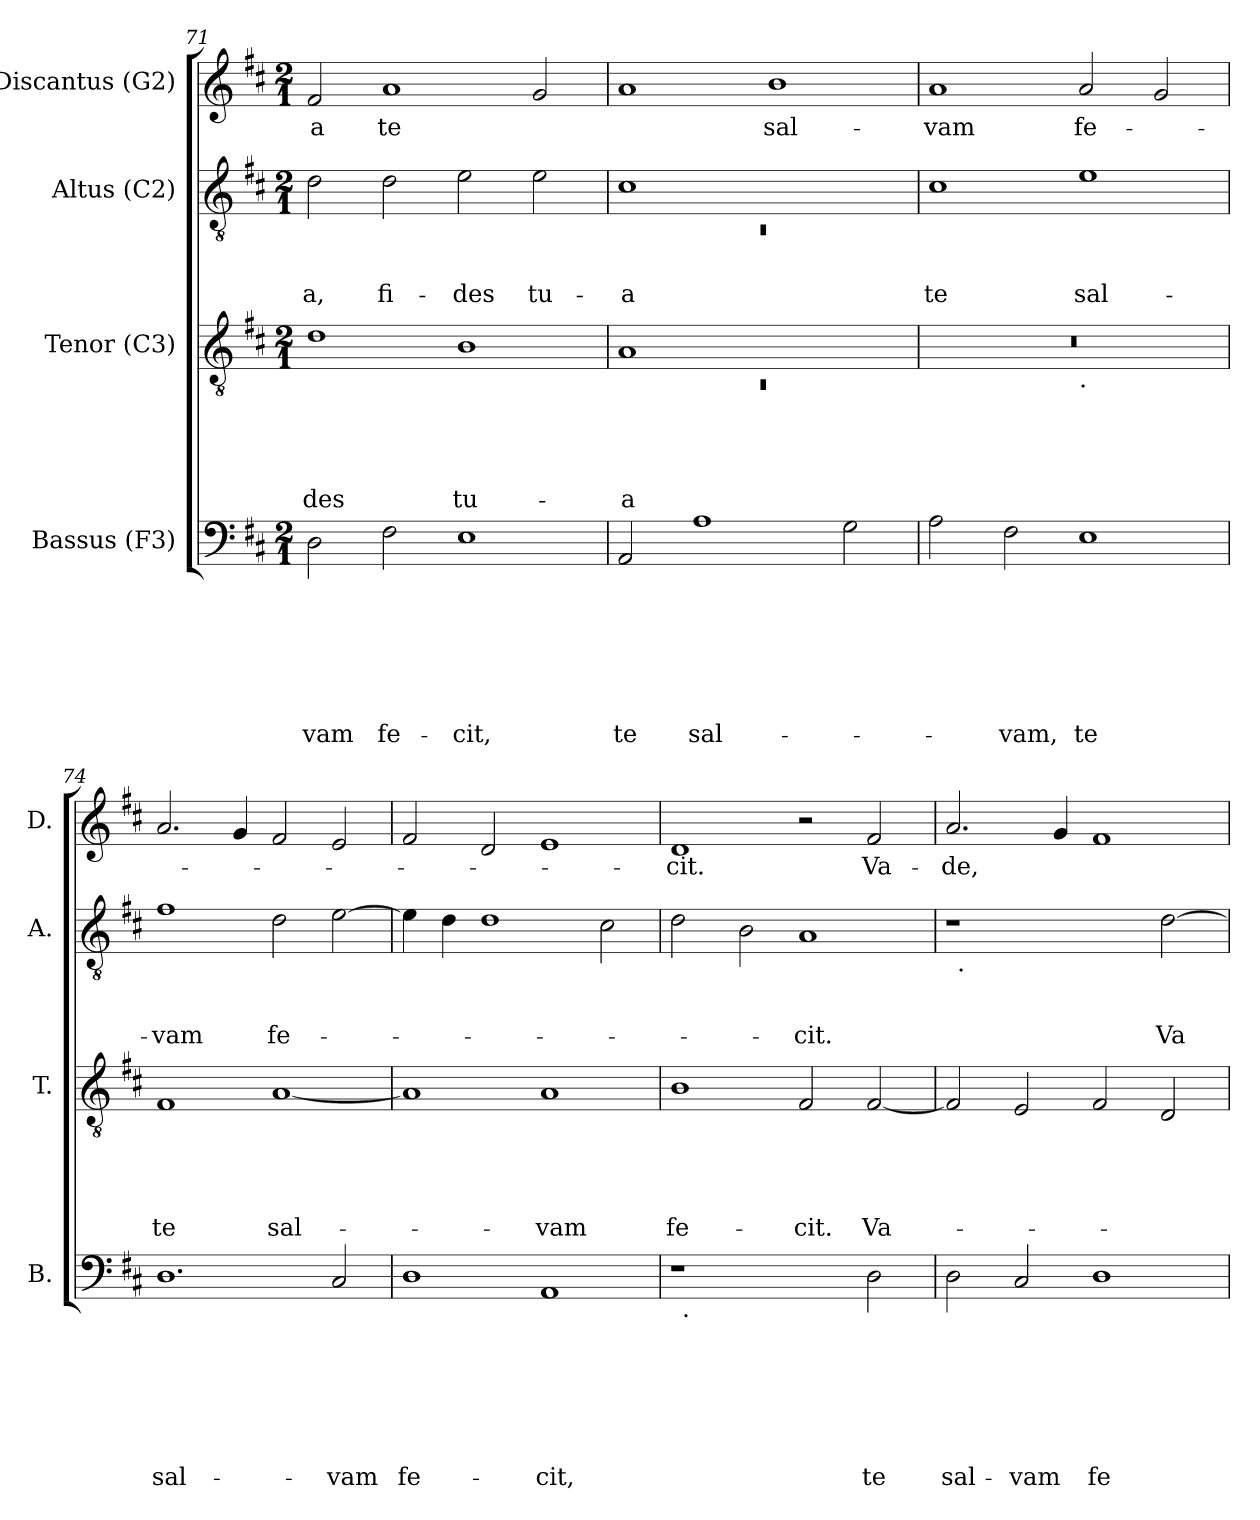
**kern	**text	**text	**text	**text	**text	**text	**text	**kern	**text	**text	**text	**text	**text	**kern	**text	**text	**text	**kern	**text
*part4	*part4	*part4	*part4	*part4	*part4	*part4	*part4	*part3	*part3	*part3	*part3	*part3	*part3	*part2	*part2	*part2	*part2	*part1	*part1
*staff4	*staff4	*staff4	*staff4	*staff4	*staff4	*staff4	*staff4	*staff3	*staff3	*staff3	*staff3	*staff3	*staff3	*staff2	*staff2	*staff2	*staff2	*staff1	*staff1
*I"Bassus (F3)	*	*	*	*	*	*	*	*I"Tenor (C3)	*	*	*	*	*	*I"Altus (C2)	*	*	*	*I"Discantus (G2)	*
*I'B.	*	*	*	*	*	*	*	*I'T.	*	*	*	*	*	*I'A.	*	*	*	*I'D.	*
!!LO:LB:g=z
*clefF4	*	*	*	*	*	*	*	*clefGv2	*	*	*	*	*	*clefGv2	*	*	*	*clefG2	*
*k[f#c#]	*	*	*	*	*	*	*	*k[f#c#]	*	*	*	*	*	*k[f#c#]	*	*	*	*k[f#c#]	*
*D:	*	*	*	*	*	*	*	*D:	*	*	*	*	*	*D:	*	*	*	*D:	*
*M2/1	*	*	*	*	*	*	*	*M2/1	*	*	*	*	*	*M2/1	*	*	*	*M2/1	*
=71	=71	=71	=71	=71	=71	=71	=71	=71	=71	=71	=71	=71	=71	=71	=71	=71	=71	=71	=71
!	!	!	!	!	!	!	!LO:LY:b	!	!	!	!	!	!LO:LY:b	!	!	!	!LO:LY:b	!	!LO:LY:b
2D\	.	.	.	.	.	.	-vam	1d	.	.	.	.	-des	2d\	.	.	-a,	2f#/	-a
!	!	!	!	!	!	!	!LO:LY:b:rj	!	!	!	!	!	!	!	!	!	!LO:LY:b	!	!LO:LY:b
2F#\	.	.	.	.	.	.	fe-	.	.	.	.	.	.	2d\	.	.	fi-	1a	te
!	!	!	!	!	!	!	!LO:LY:b	!	!	!	!	!	!LO:LY:b	!	!	!	!LO:LY:b	!	!
1E	.	.	.	.	.	.	-cit,	1B	.	.	.	.	tu-	2e\	.	.	-des	.	.
!	!	!	!	!	!	!	!	!	!	!	!	!	!	!	!	!	!LO:LY:b	!	!
.	.	.	.	.	.	.	.	.	.	.	.	.	.	2e\	.	.	tu-	2g/	.
=72	=72	=72	=72	=72	=72	=72	=72	=72	=72	=72	=72	=72	=72	=72	=72	=72	=72	=72	=72
*	*	*	*	*	*	*	*	*^	*	*	*	*	*	*^	*	*	*	*	*
!	!	!	!	!	!	!	!LO:LY:b:rj	!	!LO:N:vis=1	!	!	!	!	!LO:LY:b:rj	!	!LO:N:vis=1	!	!	!LO:LY:b:rj	!	!
2AA/	.	.	.	.	.	.	te	1A	0rC	.	.	.	.	-a	1c#	0rC	.	.	-a	1a	.
!	!	!	!	!	!	!	!LO:LY:b	!	!	!	!	!	!	!	!	!	!	!	!	!	!
1A	.	.	.	.	.	.	sal-	.	.	.	.	.	.	.	.	.	.	.	.	.	.
!	!	!	!	!	!	!	!	!	!	!	!	!	!	!	!	!	!	!	!	!	!LO:LY:b
.	.	.	.	.	.	.	.	1ryy	.	.	.	.	.	.	1ryy	.	.	.	.	1b	sal-
2G\	.	.	.	.	.	.	.	.	.	.	.	.	.	.	.	.	.	.	.	.	.
*	*	*	*	*	*	*	*	*	*	*	*	*	*	*	*v	*v	*	*	*	*	*
=73	=73	=73	=73	=73	=73	=73	=73	=73	=73	=73	=73	=73	=73	=73	=73	=73	=73	=73	=73	=73
!	!	!	!	!	!	!	!	!	!	!	!	!	!	!	!	!	!	!LO:LY:b	!	!LO:LY:b
2A\	.	.	.	.	.	.	.	0r	1ryy	.	.	.	.	.	1c#	.	.	te	1a	-vam
!	!	!	!	!	!	!	!LO:LY:b	!	!	!	!	!	!	!	!	!	!	!	!	!
2F#\	.	.	.	.	.	.	-vam,	.	.	.	.	.	.	.	.	.	.	.	.	.
!	!	!	!	!	!	!	!	!	!LO:TX:b:t=.	!	!	!	!	!	!	!	!	!	!	!
!	!	!	!	!	!	!	!LO:LY:b:rj	!	!	!	!	!	!	!	!	!	!	!LO:LY:b	!	!LO:LY:b
1E	.	.	.	.	.	.	te	.	1ryy	.	.	.	.	.	1e	.	.	sal-	2a/	fe-
.	.	.	.	.	.	.	.	.	.	.	.	.	.	.	.	.	.	.	2g/	.
=74	=74	=74	=74	=74	=74	=74	=74	=74	=74	=74	=74	=74	=74	=74	=74	=74	=74	=74	=74	=74
!	!	!	!	!	!	!	!LO:LY:b:rj	!	!	!	!	!	!	!LO:LY:b	!	!	!	!LO:LY:b	!	!
*	*	*	*	*	*	*	*	*v	*v	*	*	*	*	*	*	*	*	*	*	*
1.D	.	.	.	.	.	.	sal-	1F#	.	.	.	.	te	1f#	.	.	-vam	2.a/	.
.	.	.	.	.	.	.	.	.	.	.	.	.	.	.	.	.	.	4g/	.
!	!	!	!	!	!	!	!	!	!	!	!	!	!LO:LY:b	!	!	!	!LO:LY:b	!	!
.	.	.	.	.	.	.	.	[<1A	.	.	.	.	sal-	2d\	.	.	fe-	2f#/	.
!	!	!	!	!	!	!	!LO:LY:b	!	!	!	!	!	!	!	!	!	!	!	!
2C#/	.	.	.	.	.	.	-vam	.	.	.	.	.	.	[>2e\	.	.	.	2e/	.
=75	=75	=75	=75	=75	=75	=75	=75	=75	=75	=75	=75	=75	=75	=75	=75	=75	=75	=75	=75
!	!	!	!	!	!	!	!LO:LY:b:rj	!	!	!	!	!	!	!	!	!	!	!	!
1D	.	.	.	.	.	.	fe-	1A]	.	.	.	.	.	4e\]	.	.	.	2f#/	.
.	.	.	.	.	.	.	.	.	.	.	.	.	.	4d\	.	.	.	.	.
.	.	.	.	.	.	.	.	.	.	.	.	.	.	1d	.	.	.	2d/	.
!	!	!	!	!	!	!	!LO:LY:b	!	!	!	!	!	!LO:LY:b	!	!	!	!	!	!
1AA	.	.	.	.	.	.	-cit,	1A	.	.	.	.	-vam	.	.	.	.	1e	.
.	.	.	.	.	.	.	.	.	.	.	.	.	.	2c#\	.	.	.	.	.
!!LO:LB:g=z
=76	=76	=76	=76	=76	=76	=76	=76	=76	=76	=76	=76	=76	=76	=76	=76	=76	=76	=76	=76
!	!	!	!	!	!	!	!	!	!	!	!	!	!LO:LY:b	!	!	!	!	!	!LO:LY:b
*^	*	*	*	*	*	*	*	*	*	*	*	*	*	*	*	*	*	*	*
1r	32ryy	.	.	.	.	.	.	.	1B	.	.	.	.	fe-	2d\	.	.	.	1d	-cit.
!	!LO:TX:b:t=.	!	!	!	!	!	!	!	!	!	!	!	!	!	!	!	!	!	!	!
.	1ryy	.	.	.	.	.	.	.	.	.	.	.	.	.	.	.	.	.	.	.
.	.	.	.	.	.	.	.	.	.	.	.	.	.	.	2B\	.	.	.	.	.
!	!	!	!	!	!	!	!	!	!	!	!	!	!	!LO:LY:b	!	!	!	!LO:LY:b	!	!
2ryy	.	.	.	.	.	.	.	.	2F#/	.	.	.	.	-cit.	1A	.	.	-cit.	2r	.
.	2ryy	.	.	.	.	.	.	.	.	.	.	.	.	.	.	.	.	.	.	.
!	!	!	!	!	!	!	!	!LO:LY:b:rj	!	!	!	!	!	!LO:LY:b	!	!	!	!	!	!LO:LY:b
2D\	.	.	.	.	.	.	.	te	[<2F#/	.	.	.	.	Va-	.	.	.	.	2f#/	Va-
.	4...ryy	.	.	.	.	.	.	.	.	.	.	.	.	.	.	.	.	.	.	.
=77	=77	=77	=77	=77	=77	=77	=77	=77	=77	=77	=77	=77	=77	=77	=77	=77	=77	=77	=77	=77
!	!	!	!	!	!	!	!	!LO:LY:b	!	!	!	!	!	!	!	!	!	!	!	!LO:LY:b
*v	*v	*	*	*	*	*	*	*	*	*	*	*	*	*	*^	*	*	*	*	*
2D\	.	.	.	.	.	.	sal-	2F#/]	.	.	.	.	.	1r	32ryy	.	.	.	2.a/	-de,
!	!	!	!	!	!	!	!	!	!	!	!	!	!	!	!LO:TX:b:t=.	!	!	!	!	!
.	.	.	.	.	.	.	.	.	.	.	.	.	.	.	1ryy	.	.	.	.	.
!	!	!	!	!	!	!	!LO:LY:b	!	!	!	!	!	!	!	!	!	!	!	!	!
2C#/	.	.	.	.	.	.	-vam	2E/	.	.	.	.	.	.	.	.	.	.	.	.
.	.	.	.	.	.	.	.	.	.	.	.	.	.	.	.	.	.	.	4g/	.
!	!	!	!	!	!	!	!LO:LY:b:rj	!	!	!	!	!	!	!	!	!	!	!	!	!
1D	.	.	.	.	.	.	fe-	2F#/	.	.	.	.	.	2ryy	.	.	.	.	1f#	.
.	.	.	.	.	.	.	.	.	.	.	.	.	.	.	2ryy	.	.	.	.	.
!	!	!	!	!	!	!	!	!	!	!	!	!	!	!	!	!	!	!LO:LY:b	!	!
.	.	.	.	.	.	.	.	2D/	.	.	.	.	.	[>2d\	.	.	.	Va-	.	.
.	.	.	.	.	.	.	.	.	.	.	.	.	.	.	4...ryy	.	.	.	.	.
*	*	*	*	*	*	*	*	*	*	*	*	*	*	*v	*v	*	*	*	*	*
=	=	=	=	=	=	=	=	=	=	=	=	=	=	=	=	=	=	=	=
*-	*-	*-	*-	*-	*-	*-	*-	*-	*-	*-	*-	*-	*-	*-	*-	*-	*-	*-	*-
